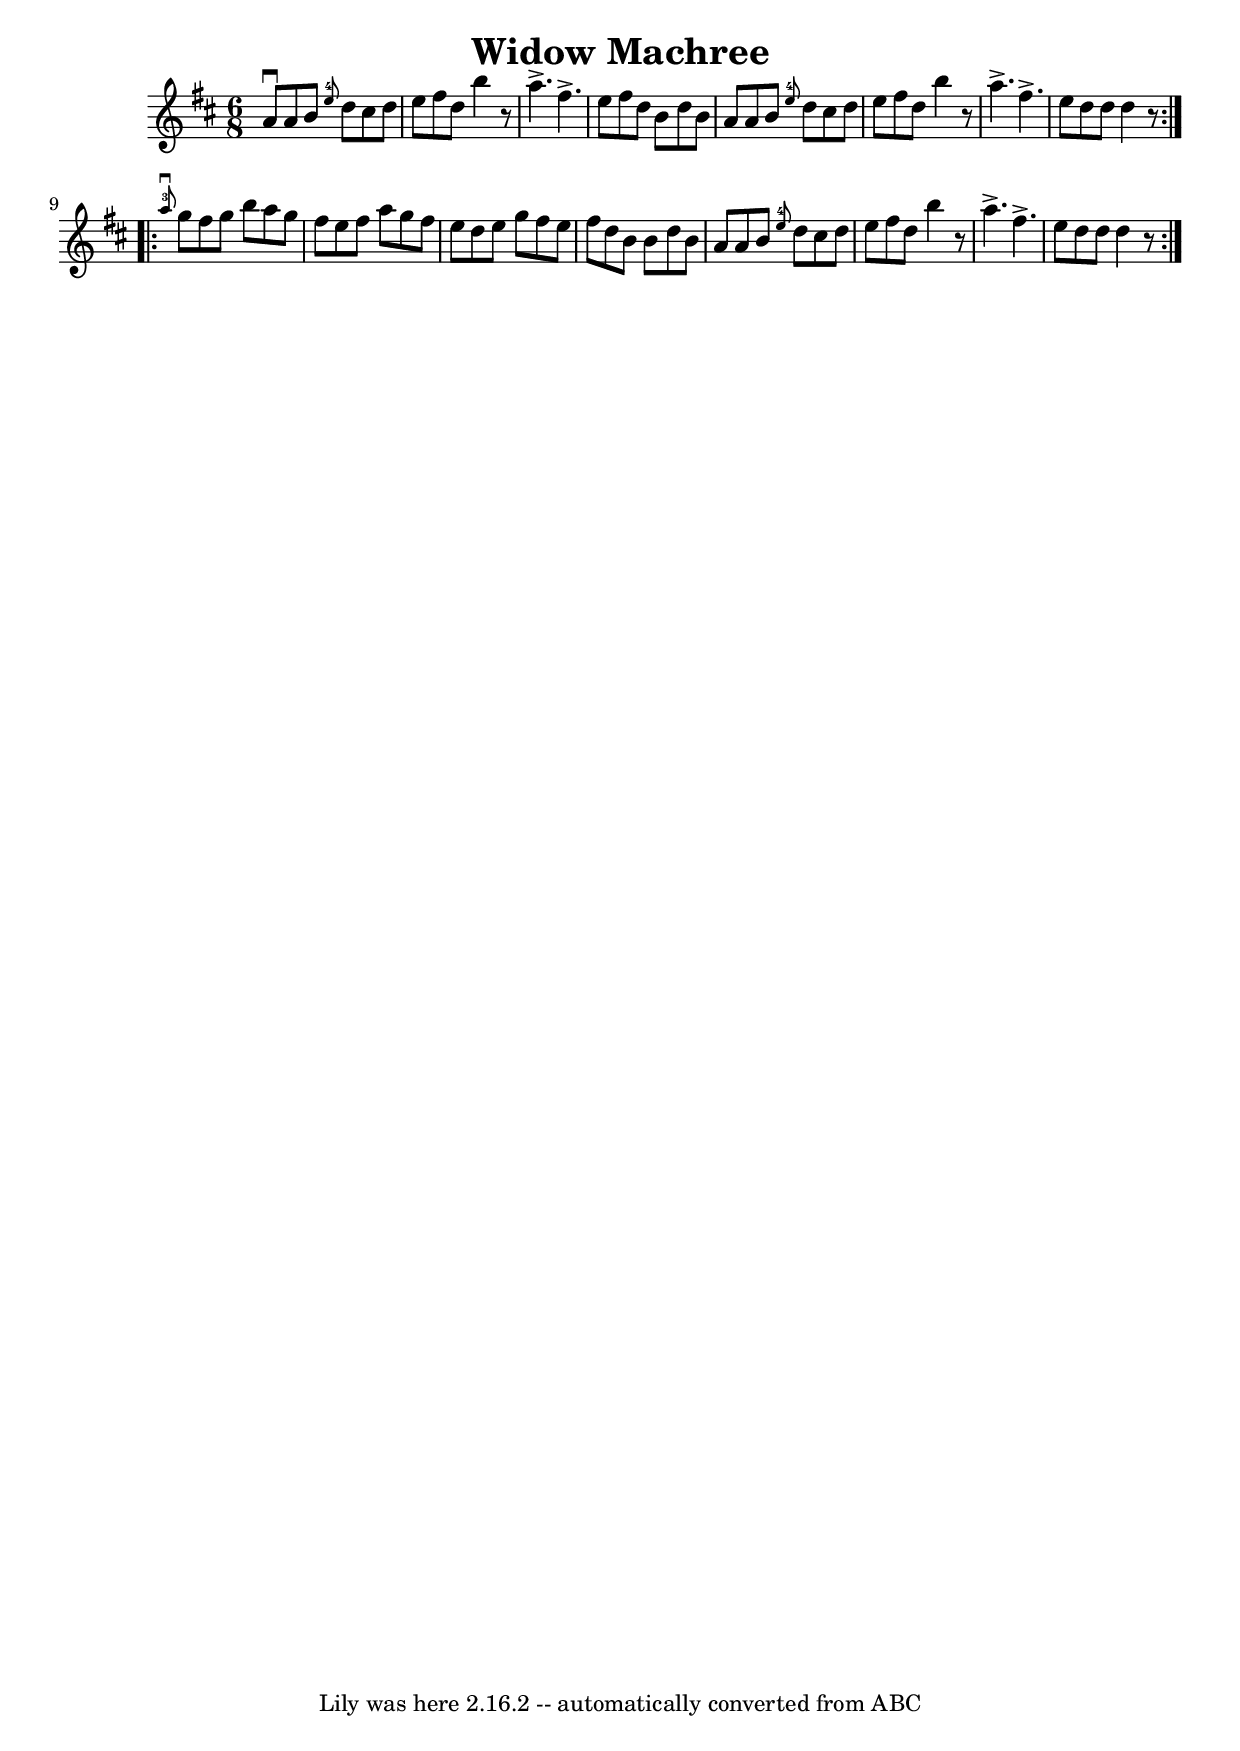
\version "2.16.2"
\include "Mammoth.ily"
\header {
  %% book = "Ryan's Mammoth Collection"
  crossRefNumber = "1"
  footnotes = "\\\\89 465"
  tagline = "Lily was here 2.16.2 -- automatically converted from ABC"
  title = "Widow Machree"

}
voicedefault =  {



  \repeat volta 2 {

    \time 6/8 
    \key d \major
    a'8^\downbow a'8 b'8    \grace { e''8-4 
				   } 
    d''8 cis''8 d''8    |
    e''8 fis''8 d''8 b''4    r8   
    |
    a''4.^\accent fis''4.^\accent   |
    e''8 fis''8    
    d''8 b'8 d''8 b'8    |
    a'8 a'8 b'8    \grace {    
      e''8-4 
    } d''8 cis''8 d''8    |
    e''8 fis''8 d''8    
    b''4    r8   |
    a''4.^\accent fis''4.^\accent   |
    e''8    
    d''8 d''8 d''4    r8   
  }     
  \repeat volta 2 {
    \grace { a''8 
	     -3^\downbow 
	   } g''8 fis''8 g''8 b''8 a''8 g''8    |
    
    fis''8 e''8 fis''8 a''8 g''8 fis''8    |
    e''8 d''8   
    e''8 g''8 fis''8 e''8    |
    fis''8 d''8 b'8 b'8    
    d''8 b'8    |
    a'8 a'8 b'8    \grace { e''8-4 
			  } d''8 
    cis''8 d''8    |
    e''8 fis''8 d''8 b''4    r8   |
    
    a''4.^\accent fis''4.^\accent   |
    e''8 d''8 d''8 d''4   
    r8   
  }   

}

\score{
  <<

    \context Staff="default"
    {
      \voicedefault 
      
    }

  >>
  \layout {
    
  }
  \midi {
  }

}
